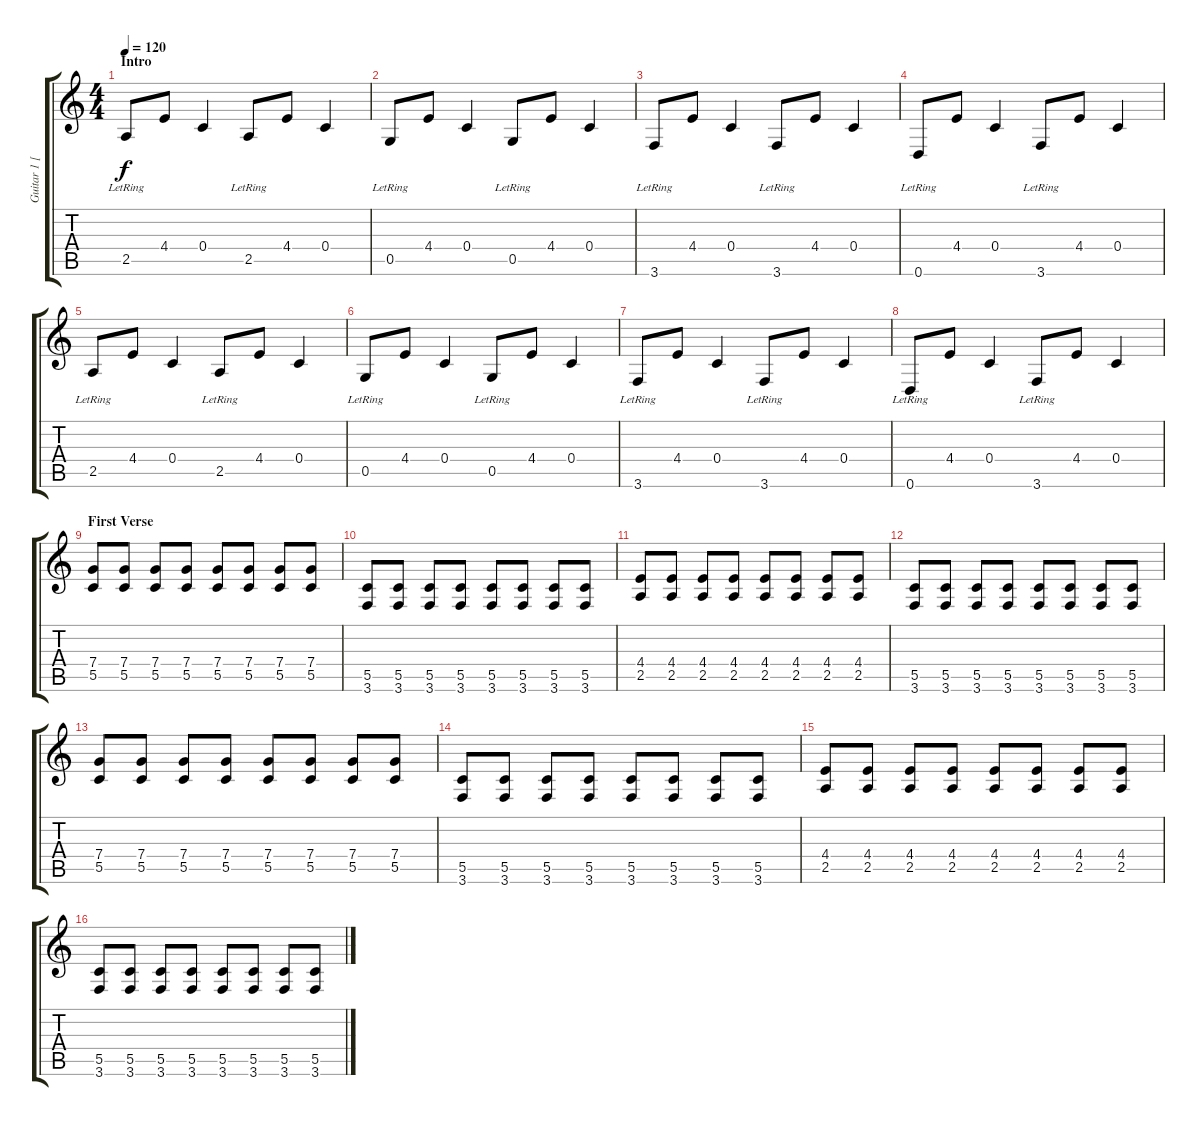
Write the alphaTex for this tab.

\track ("Guitar 1 [Tom Delonge]" "Guitar 1 [") {instrument distortionguitar}
\staff {score tabs}
\tuning (D4 A3 F3 C3 G2 D2) {hide}
\ts (4 4)
\section ("" "Intro")
\tempo 120
\tempo 130
\tempo 120
\clef g2
\ks c
2.5{lr}.8{dy f instrument electricguitarclean} 4.4.8 0.4.4 2.5{lr}.8 4.4.8 0.4.4 |
0.5{lr}.8 4.4.8 0.4.4 0.5{lr}.8 4.4.8 0.4.4 |
3.6{lr}.8 4.4.8 0.4.4 3.6{lr}.8 4.4.8 0.4.4 |
0.6{lr}.8 4.4.8 0.4.4 3.6{lr}.8 4.4.8 0.4.4 |
2.5{lr}.8 4.4.8 0.4.4 2.5{lr}.8 4.4.8 0.4.4 |
0.5{lr}.8 4.4.8 0.4.4 0.5{lr}.8 4.4.8 0.4.4 |
3.6{lr}.8 4.4.8 0.4.4 3.6{lr}.8 4.4.8 0.4.4 |
0.6{lr}.8 4.4.8 0.4.4 3.6{lr}.8 4.4.8 0.4.4 |
\section ("" "First Verse")
(7.4 5.5).8 (7.4 5.5).8 (7.4 5.5).8 (7.4 5.5).8 (7.4 5.5).8 (7.4 5.5).8 (7.4 5.5).8 (7.4 5.5).8 |
(5.5 3.6).8 (5.5 3.6).8 (5.5 3.6).8 (5.5 3.6).8 (5.5 3.6).8 (5.5 3.6).8 (5.5 3.6).8 (5.5 3.6).8 |
(4.4 2.5).8 (4.4 2.5).8 (4.4 2.5).8 (4.4 2.5).8 (4.4 2.5).8 (4.4 2.5).8 (4.4 2.5).8 (4.4 2.5).8 |
(5.5 3.6).8 (5.5 3.6).8 (5.5 3.6).8 (5.5 3.6).8 (5.5 3.6).8 (5.5 3.6).8 (5.5 3.6).8 (5.5 3.6).8 |
(7.4 5.5).8 (7.4 5.5).8 (7.4 5.5).8 (7.4 5.5).8 (7.4 5.5).8 (7.4 5.5).8 (7.4 5.5).8 (7.4 5.5).8 |
(5.5 3.6).8 (5.5 3.6).8 (5.5 3.6).8 (5.5 3.6).8 (5.5 3.6).8 (5.5 3.6).8 (5.5 3.6).8 (5.5 3.6).8 |
(4.4 2.5).8 (4.4 2.5).8 (4.4 2.5).8 (4.4 2.5).8 (4.4 2.5).8 (4.4 2.5).8 (4.4 2.5).8 (4.4 2.5).8 |
(5.5 3.6).8 (5.5 3.6).8 (5.5 3.6).8 (5.5 3.6).8 (5.5 3.6).8 (5.5 3.6).8 (5.5 3.6).8 (5.5 3.6).8
